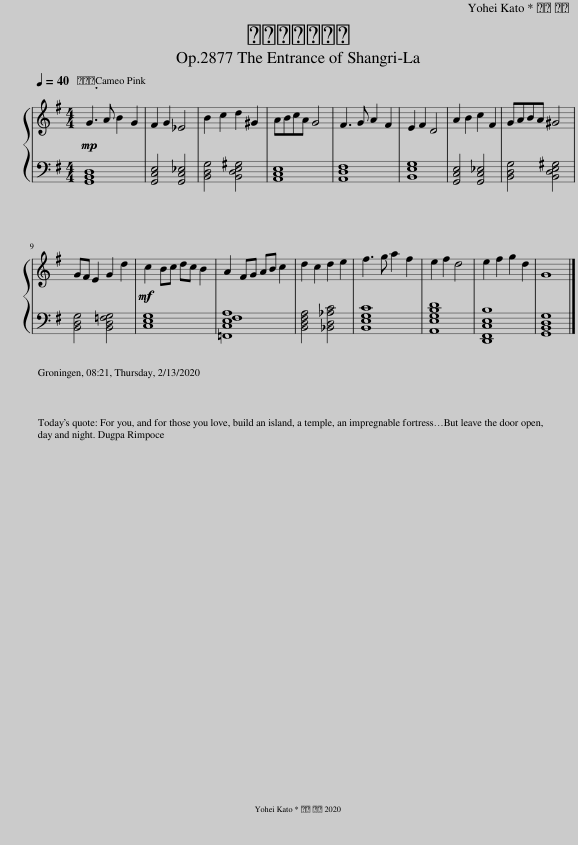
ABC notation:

X:1
%%score { 1 | 2 }
L:1/8
Q:1/4=40
M:4/4
I:linebreak $
K:G
V:1 treble
V:2 bass
V:1
!mp! G3 A B2 G2 | F2 G2 _E4 | B2 c2 d2 ^G2 | ABcA G4 | F3 G A2 F2 | %5
 E2 F2 D4 | A2 B2 c2 F2 | GABA ^G4 |$ GF E2 G2 d2 |!mf! c2 Bc dc B2 | %10
 A2 FG AB c2 | d2 c2 d2 e2 | f3 g a2 f2 | e2 f2 d4 | e2 f2 g2 d2 | %15
 G8 |] %16
V:2
 [G,,B,,D,]8 | [G,,C,E,]4 [G,,C,_E,]4 | [B,,D,G,]4 [B,,D,E,^G,]4 | [A,,C,E,]8 | [A,,D,F,]8 | %5
 [B,,E,G,]8 | [G,,C,E,]4 [G,,C,_E,]4 | [B,,D,G,]4 [B,,D,E,^G,]4 |$ [B,,D,G,]4 [B,,D,=F,G,]4 | [C,E,G,]8 | %10
 [=F,,C,E,F,A,]8 | [B,,D,F,A,]4 [_B,,D,_A,C]4 | [B,,E,G,C]8 | [A,,E,G,B,D]8 | [D,,F,,C,E,B,]8 | %15
 [G,,B,,D,G,]8 |] %16
